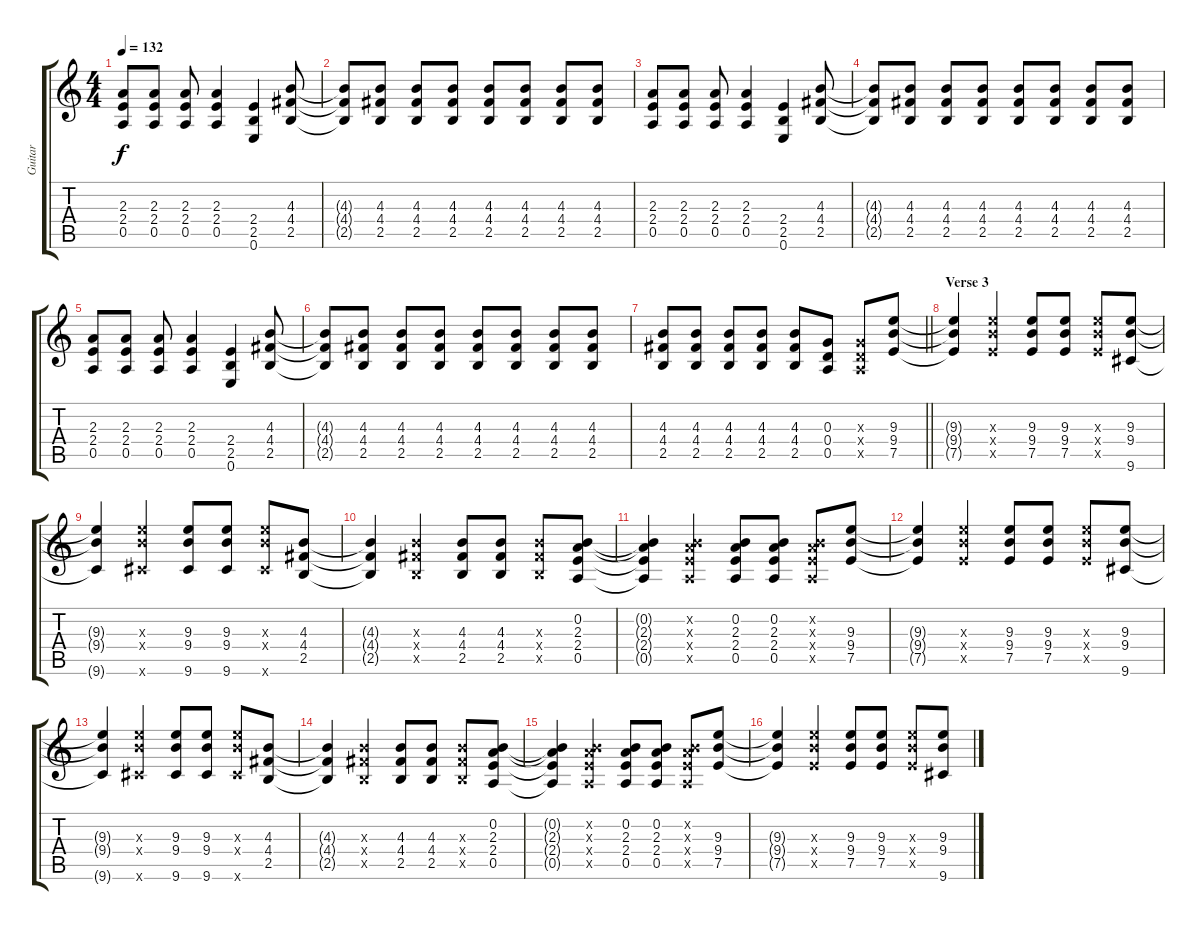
\track ("Guitar" "Guitar") {instrument distortionguitar}
\staff {score tabs}
\tuning (E4 B3 G3 D3 A2 E2) {hide}
\ts (4 4)
\tempo 132
\clef g2
\ks c
(2.3 2.4 0.5).8{dy f} (2.3 2.4 0.5).8 (2.3 2.4 0.5).8 (2.3 2.4 0.5).4 (2.4 2.5 0.6).4 (4.3 4.4 2.5).8 |
(4.3{t} 4.4{t} 2.5{t}).8 (4.3 4.4 2.5).8 (4.3 4.4 2.5).8 (4.3 4.4 2.5).8 (4.3 4.4 2.5).8 (4.3 4.4 2.5).8 (4.3 4.4 2.5).8 (4.3 4.4 2.5).8 |
(2.3 2.4 0.5).8 (2.3 2.4 0.5).8 (2.3 2.4 0.5).8 (2.3 2.4 0.5).4 (2.4 2.5 0.6).4 (4.3 4.4 2.5).8 |
(4.3{t} 4.4{t} 2.5{t}).8 (4.3 4.4 2.5).8 (4.3 4.4 2.5).8 (4.3 4.4 2.5).8 (4.3 4.4 2.5).8 (4.3 4.4 2.5).8 (4.3 4.4 2.5).8 (4.3 4.4 2.5).8 |
(2.3 2.4 0.5).8 (2.3 2.4 0.5).8 (2.3 2.4 0.5).8 (2.3 2.4 0.5).4 (2.4 2.5 0.6).4 (4.3 4.4 2.5).8 |
(4.3{t} 4.4{t} 2.5{t}).8 (4.3 4.4 2.5).8 (4.3 4.4 2.5).8 (4.3 4.4 2.5).8 (4.3 4.4 2.5).8 (4.3 4.4 2.5).8 (4.3 4.4 2.5).8 (4.3 4.4 2.5).8 |
\barLineRight lightlight
(4.3 4.4 2.5).8 (4.3 4.4 2.5).8 (4.3 4.4 2.5).8 (4.3 4.4 2.5).8 (4.3 4.4 2.5).8 (0.3 0.4 0.5).8 (0.3{x} 0.4{x} 0.5{x}).8 (9.3 9.4 7.5).8 |
\section ("" "Verse 3")
(9.3{t} 9.4{t} 7.5{t}).4 (9.3{x} 9.4{x} 7.5{x}).4 (9.3 9.4 7.5).8 (9.3 9.4 7.5).8 (9.3{x} 9.4{x} 7.5{x}).8 (9.3 9.4 9.6).8 |
(9.3{t} 9.4{t} 9.6{t}).4 (9.3{x} 9.4{x} 9.6{x}).4 (9.3 9.4 9.6).8 (9.3 9.4 9.6).8 (9.3{x} 9.4{x} 9.6{x}).8 (4.3 4.4 2.5).8 |
(4.3{t} 4.4{t} 2.5{t}).4 (4.3{x} 4.4{x} 2.5{x}).4 (4.3 4.4 2.5).8 (4.3 4.4 2.5).8 (4.3{x} 4.4{x} 2.5{x}).8 (0.2 2.3 2.4 0.5).8 |
(0.2{t} 2.3{t} 2.4{t} 0.5{t}).4 (0.2{x} 2.3{x} 2.4{x} 0.5{x}).4 (0.2 2.3 2.4 0.5).8 (0.2 2.3 2.4 0.5).8 (0.2{x} 2.3{x} 2.4{x} 0.5{x}).8 (9.3 9.4 7.5).8 |
(9.3{t} 9.4{t} 7.5{t}).4 (9.3{x} 9.4{x} 7.5{x}).4 (9.3 9.4 7.5).8 (9.3 9.4 7.5).8 (9.3{x} 9.4{x} 7.5{x}).8 (9.3 9.4 9.6).8 |
(9.3{t} 9.4{t} 9.6{t}).4 (9.3{x} 9.4{x} 9.6{x}).4 (9.3 9.4 9.6).8 (9.3 9.4 9.6).8 (9.3{x} 9.4{x} 9.6{x}).8 (4.3 4.4 2.5).8 |
(4.3{t} 4.4{t} 2.5{t}).4 (4.3{x} 4.4{x} 2.5{x}).4 (4.3 4.4 2.5).8 (4.3 4.4 2.5).8 (4.3{x} 4.4{x} 2.5{x}).8 (0.2 2.3 2.4 0.5).8 |
(0.2{t} 2.3{t} 2.4{t} 0.5{t}).4 (0.2{x} 2.3{x} 2.4{x} 0.5{x}).4 (0.2 2.3 2.4 0.5).8 (0.2 2.3 2.4 0.5).8 (0.2{x} 2.3{x} 2.4{x} 0.5{x}).8 (9.3 9.4 7.5).8 |
(9.3{t} 9.4{t} 7.5{t}).4 (9.3{x} 9.4{x} 7.5{x}).4 (9.3 9.4 7.5).8 (9.3 9.4 7.5).8 (9.3{x} 9.4{x} 7.5{x}).8 (9.3 9.4 9.6).8
